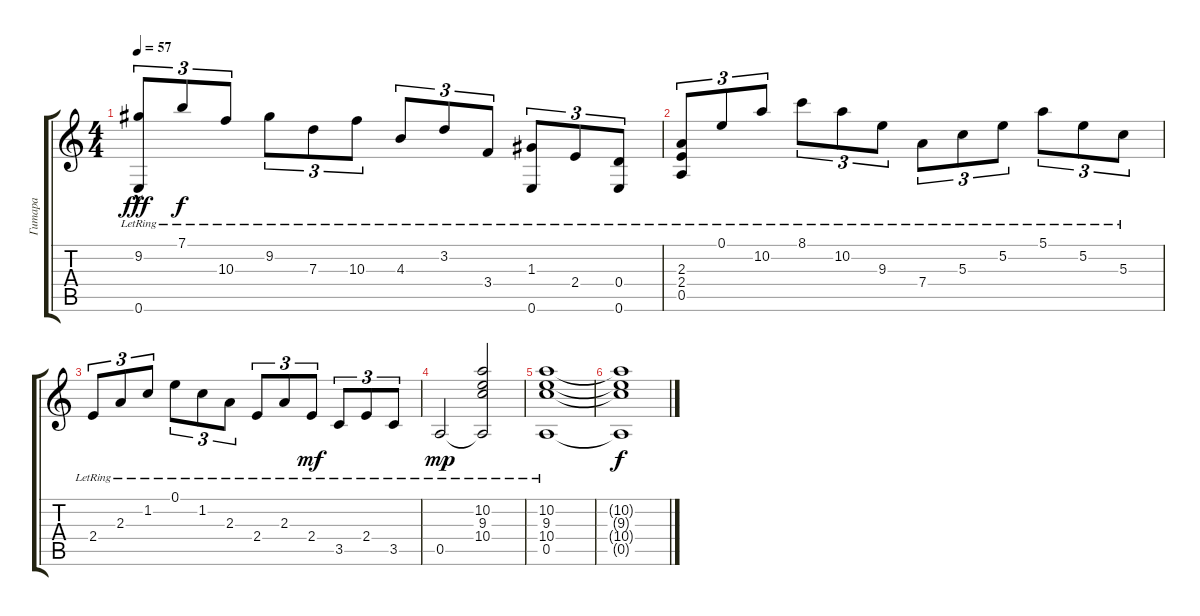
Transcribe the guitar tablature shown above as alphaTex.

\track ("Гитара" "Гитара") {instrument acousticguitarnylon}
\staff {score tabs}
\tuning (E4 B3 G3 D3 A2 E2) {hide}
\ts (4 4)
\tempo 57
\clef g2
\ks c
(9.2{hac lr} 0.6{lr}).8{tu (3 2) dy fff} 7.1{lr}.8{tu (3 2) dy f} 10.3{lr}.8{tu (3 2)} 9.2{lr}.8{tu (3 2)} 7.3{lr}.8{tu (3 2)} 10.3{lr}.8{tu (3 2)} 4.3{lr}.8{tu (3 2)} 3.2{lr}.8{tu (3 2)} 3.4{lr}.8{tu (3 2)} (1.3{lr} 0.6{lr}).8{tu (3 2)} 2.4{lr}.8{tu (3 2)} (0.4{lr} 0.6{lr}).8{tu (3 2)} |
(2.3{lr} 2.4{lr} 0.5{lr}).8{tu (3 2)} 0.1{lr}.8{tu (3 2)} 10.2{lr}.8{tu (3 2)} 8.1{lr}.8{tu (3 2)} 10.2{lr}.8{tu (3 2)} 9.3{lr}.8{tu (3 2)} 7.4{lr}.8{tu (3 2)} 5.3{lr}.8{tu (3 2)} 5.2{lr}.8{tu (3 2)} 5.1{lr}.8{tu (3 2)} 5.2{lr}.8{tu (3 2)} 5.3{lr}.8{tu (3 2)} |
2.4{lr}.8{tu (3 2)} 2.3{lr}.8{tu (3 2)} 1.2{lr}.8{tu (3 2)} 0.1{lr}.8{tu (3 2)} 1.2{lr}.8{tu (3 2)} 2.3{lr}.8{tu (3 2)} 2.4{lr}.8{tu (3 2)} 2.3{lr}.8{tu (3 2)} 2.4{lr}.8{tu (3 2) dy mf} 3.5{lr}.8{tu (3 2)} 2.4{lr}.8{tu (3 2)} 3.5{lr}.8{tu (3 2)} |
0.5{lr}.2{dy mp} (10.2{lr} 9.3{lr} 10.4{lr} 0.5{t}).2 |
(10.2{lr} 9.3{lr} 10.4{lr} 0.5).1 |
(10.2{t} 9.3{t} 10.4{t} 0.5{t}).1{dy f}
